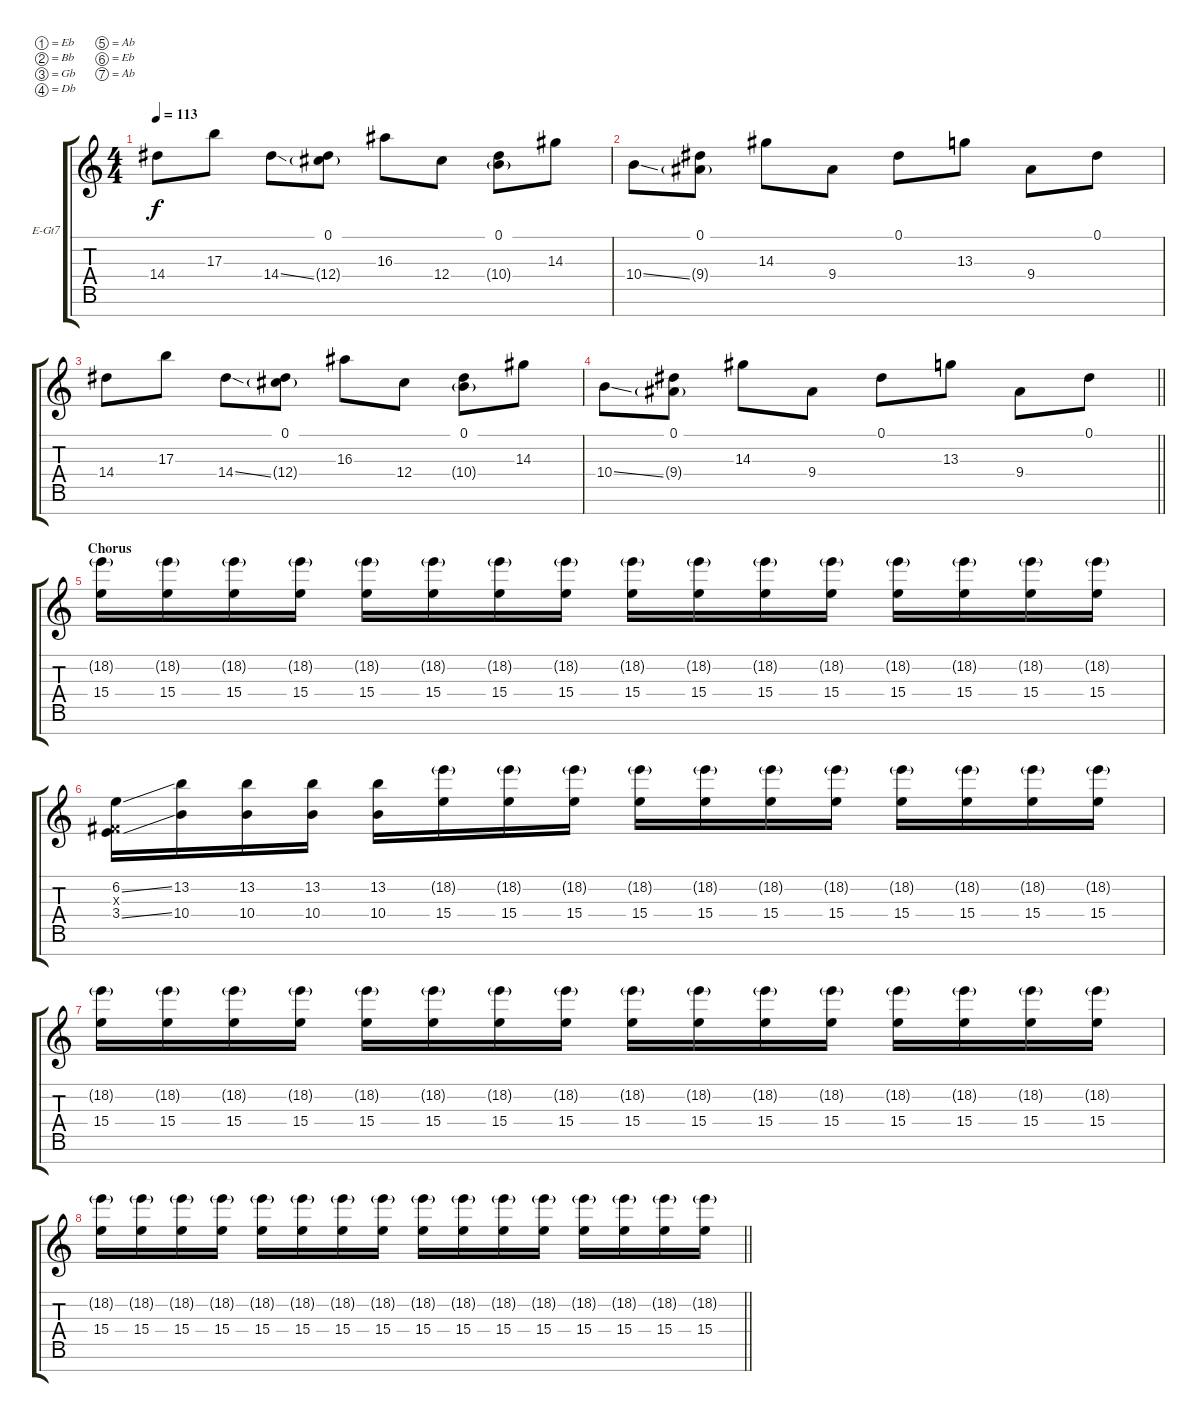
\bracketExtendMode groupsimilarinstruments
\firstSystemTrackNameOrientation horizontal
\otherSystemsTrackNameOrientation horizontal
\track ("Background" "E-Gt7") {instrument electricguitarjazz}
\staff {score tabs}
\tuning (Eb4 Bb3 Gb3 Db3 Ab2 Eb2 Ab1)
\ts (4 4)
\tempo 113
\clef g2
\ks c
14.4.8{dy f} 17.3.8 14.4{ss}.8 (0.1 12.4{g}).8 16.3.8 12.4.8 (0.1 10.4{g}).8 14.3.8 |
10.4{ss}.8 (0.1 9.4{g}).8 14.3.8 9.4.8 0.1.8 13.3.8 9.4.8 0.1.8 |
14.4.8 17.3.8 14.4{ss}.8 (0.1 12.4{g}).8 16.3.8 12.4.8 (0.1 10.4{g}).8 14.3.8 |
\barLineRight lightlight
10.4{ss}.8 (0.1 9.4{g}).8 14.3.8 9.4.8 0.1.8 13.3.8 9.4.8 0.1.8 |
\section ("" "Chorus")
(18.2{g} 15.4).16 (18.2{g} 15.4).16 (18.2{g} 15.4).16 (18.2{g} 15.4).16 (18.2{g} 15.4).16 (18.2{g} 15.4).16 (18.2{g} 15.4).16 (18.2{g} 15.4).16 (18.2{g} 15.4).16 (18.2{g} 15.4).16 (18.2{g} 15.4).16 (18.2{g} 15.4).16 (18.2{g} 15.4).16 (18.2{g} 15.4).16 (18.2{g} 15.4).16 (18.2{g} 15.4).16 |
(6.2{ss} 0.3{x} 3.4{ss}).16 (13.2 10.4).16 (13.2 10.4).16 (13.2 10.4).16 (13.2 10.4).16 (18.2{g} 15.4).16 (18.2{g} 15.4).16 (18.2{g} 15.4).16 (18.2{g} 15.4).16 (18.2{g} 15.4).16 (18.2{g} 15.4).16 (18.2{g} 15.4).16 (18.2{g} 15.4).16 (18.2{g} 15.4).16 (18.2{g} 15.4).16 (18.2{g} 15.4).16 |
(18.2{g} 15.4).16 (18.2{g} 15.4).16 (18.2{g} 15.4).16 (18.2{g} 15.4).16 (18.2{g} 15.4).16 (18.2{g} 15.4).16 (18.2{g} 15.4).16 (18.2{g} 15.4).16 (18.2{g} 15.4).16 (18.2{g} 15.4).16 (18.2{g} 15.4).16 (18.2{g} 15.4).16 (18.2{g} 15.4).16 (18.2{g} 15.4).16 (18.2{g} 15.4).16 (18.2{g} 15.4).16 |
\barLineRight lightlight
(18.2{g} 15.4).16 (18.2{g} 15.4).16 (18.2{g} 15.4).16 (18.2{g} 15.4).16 (18.2{g} 15.4).16 (18.2{g} 15.4).16 (18.2{g} 15.4).16 (18.2{g} 15.4).16 (18.2{g} 15.4).16 (18.2{g} 15.4).16 (18.2{g} 15.4).16 (18.2{g} 15.4).16 (18.2{g} 15.4).16 (18.2{g} 15.4).16 (18.2{g} 15.4).16 (18.2{g} 15.4).16
